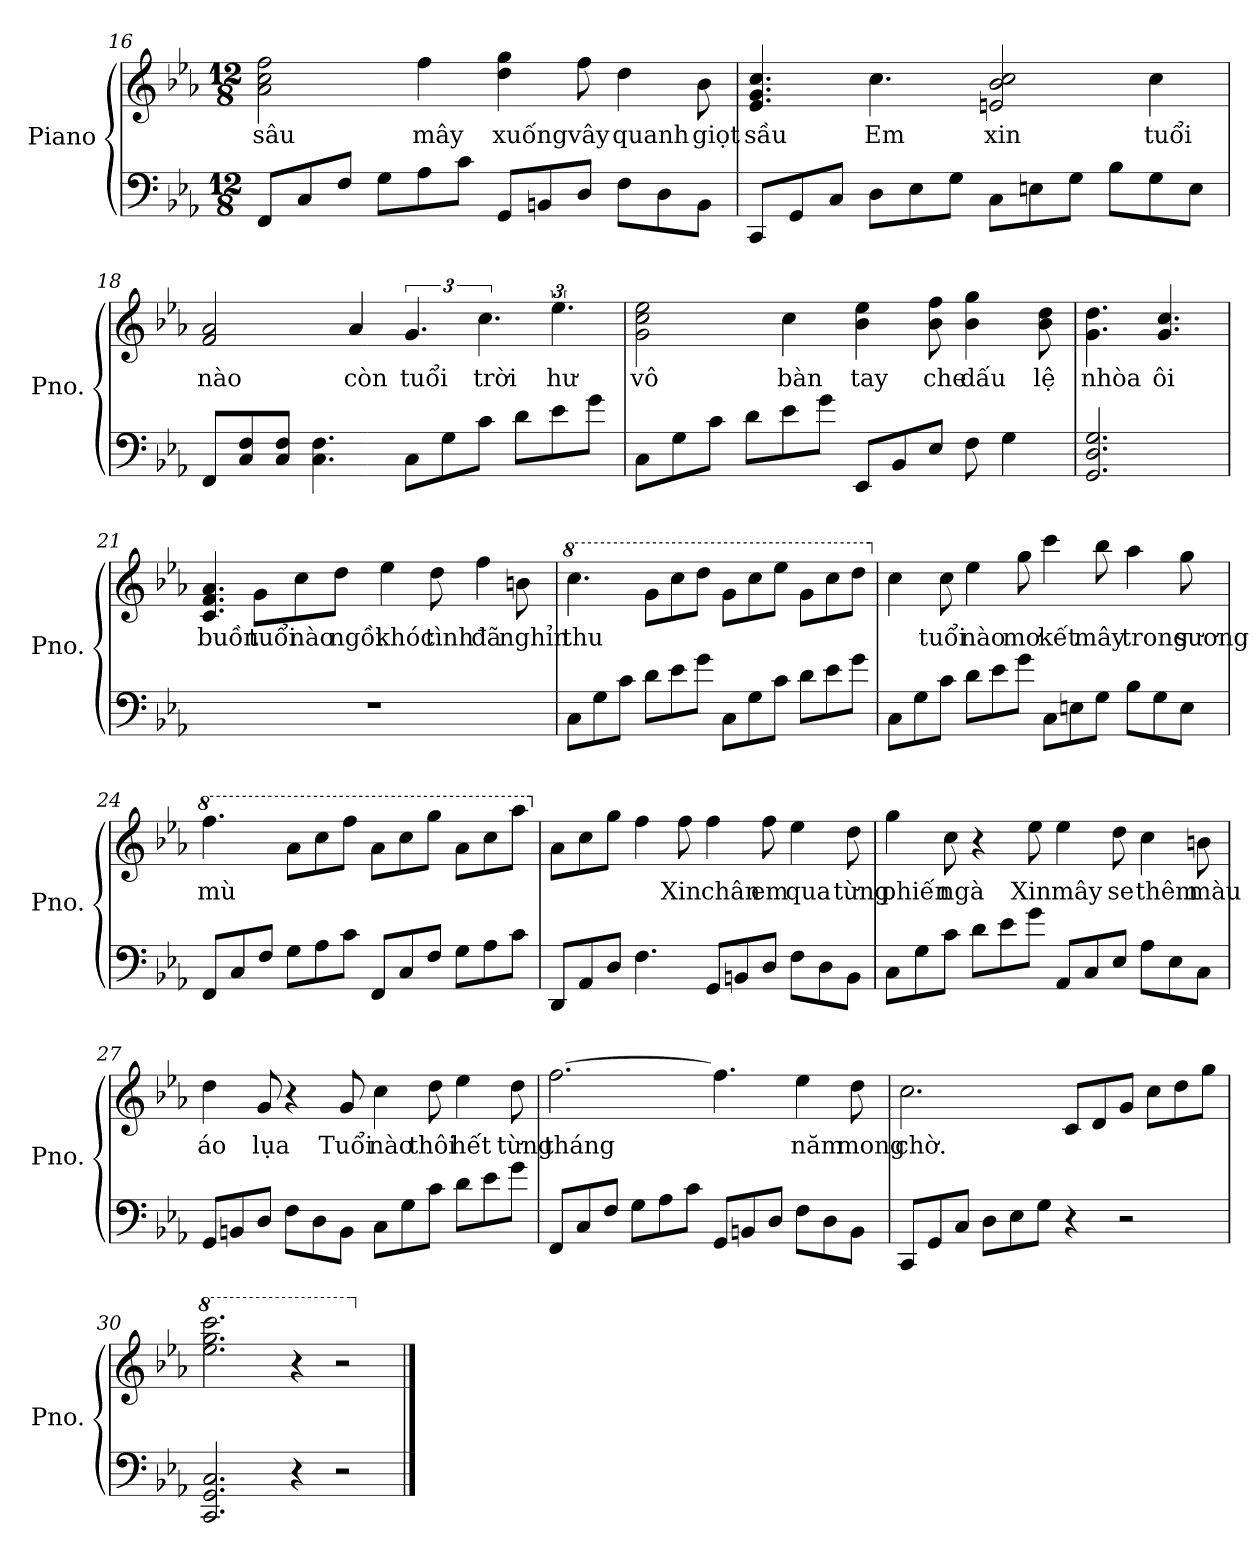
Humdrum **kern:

**kern	**kern	**text
*part1	*part1	*part1
*staff2	*staff1	*staff1
*I"Piano	*	*
*I'Pno.	*	*
*clefF4	*clefG2	*
*k[b-e-a-]	*k[b-e-a-]	*
*M12/8	*M12/8	*
=16	=16	=16
!	!	!LO:LY:b
8FF/L	2a-\ 2cc\ 2ff\	sâu
8C/	.	.
8F/J	.	.
8G\L	.	.
!	!	!LO:LY:b
8A-\	4ff\	mây
8c\J	.	.
!	!	!LO:LY:b
8GG/L	4dd\ 4gg\	xuống
8BBn/	.	.
!	!	!LO:LY:b
8D/J	8ff\	vây
!	!	!LO:LY:b
8F\L	4dd\	quanh
8D\	.	.
!	!	!LO:LY:b
8BB\J	8b-\	giọt
=17	=17	=17
!	!	!LO:LY:b
8CC/L	4.e-/ 4.g/ 4.cc/	sầu
8GG/	.	.
8C/J	.	.
!	!	!LO:LY:b
8D\L	4.cc\	Em
8E-\	.	.
8G\J	.	.
!	!	!LO:LY:b
8C\L	2en/ 2b-/ 2cc/	xin
8En\	.	.
8G\J	.	.
8B-\L	.	.
!	!	!LO:LY:b
8G\	4cc\	tuổi
8E\J	.	.
!!LO:LB:g=z
=18	=18	=18
!	!	!LO:LY:b
8FF/L	2f/ 2a-/	nào
8C/ 8F/	.	.
8C/ 8F/J	.	.
4.C\ 4.F\	.	.
!	!	!LO:LY:b
.	4a-/	còn
!	!	!LO:LY:b
8C\L	6.g/	tuổi
8G\	.	.
!	!	!LO:LY:b
8c\J	6.cc\	trời
8d\L	.	.
!	!	!LO:LY:b
8e-\	6.ee-\	hư
8g\J	.	.
=19	=19	=19
!	!	!LO:LY:b
8C\L	2g\ 2cc\ 2ee-\	vô
8G\	.	.
8c\J	.	.
8d\L	.	.
!	!	!LO:LY:b
8e-\	4cc\	bàn
8g\J	.	.
!	!	!LO:LY:b
8EE-/L	4b-\ 4ee-\	tay
8BB-/	.	.
!	!	!LO:LY:b
8E-/J	8b-\ 8ff\	che
!	!	!LO:LY:b
8F\	4b-\ 4gg\	dấu
4G\	.	.
!	!	!LO:LY:b
.	8b-\ 8dd\	lệ
=20	=20	=20
!	!	!LO:LY:b
2.GG 2.D 2.G	4.g\ 4.dd\	nhòa
!	!	!LO:LY:b
.	4.g/ 4.cc/	ôi
!!LO:LB:g=z
=21	=21	=21
!	!	!LO:LY:b
1.r	4.c/ 4.f/ 4.a-/	buồn
!	!	!LO:LY:b
.	8g\L	tuổi
!	!	!LO:LY:b
.	8cc\	nào
!	!	!LO:LY:b
.	8dd\J	ngồi
!	!	!LO:LY:b
.	4ee-\	khóc
!	!	!LO:LY:b
.	8dd\	tình
!	!	!LO:LY:b
.	4ff\	đã
!	!	!LO:LY:b
.	8bn\	nghỉn
=22	=22	=22
*	*8va	*
!	!	!LO:LY:b
8C\L	4.ccc\	thu
8G\	.	.
8c\J	.	.
8d\L	8gg\L	.
8e-\	8ccc\	.
8g\J	8ddd\J	.
8C\L	8gg\L	.
8G\	8ccc\	.
8c\J	8eee-\J	.
8d\L	8gg\L	.
8e-\	8ccc\	.
8g\J	8ddd\J	.
!!LO:LB:g=z
=23	=23	=23
*	*X8va	*
8C\L	4cc\	.
8G\	.	.
!	!	!LO:LY:b
8c\J	8cc\	tuổi
!	!	!LO:LY:b
8d\L	4ee-\	nào
8e-\	.	.
!	!	!LO:LY:b
8g\J	8gg\	mơ
!	!	!LO:LY:b
8C\L	4ccc\	kết
8En\	.	.
!	!	!LO:LY:b
8G\J	8bb-\	mây
!	!	!LO:LY:b
8B-\L	4aa-\	trong
8G\	.	.
!	!	!LO:LY:b
8E\J	8gg\	sương
=24	=24	=24
*	*8va	*
!	!	!LO:LY:b
8FF/L	4.fff\	mù
8C/	.	.
8F/J	.	.
8G\L	8aa-\L	.
8A-\	8ccc\	.
8c\J	8fff\J	.
8FF/L	8aa-\L	.
8C/	8ccc\	.
8F/J	8ggg\J	.
8G\L	8aa-\L	.
8A-\	8ccc\	.
8c\J	8aaa-\J	.
=25	=25	=25
*	*X8va	*
8DD/L	8a-\L	.
8AA-/	8cc\	.
8D/J	8gg\J	.
4.F\	4ff\	.
!	!	!LO:LY:b
.	8ff\	Xin
!	!	!LO:LY:b
8GG/L	4ff\	chân
8BBn/	.	.
!	!	!LO:LY:b
8D/J	8ff\	em
!	!	!LO:LY:b
8F\L	4ee-\	qua
8D\	.	.
!	!	!LO:LY:b
8BB\J	8dd\	từng
!!LO:LB:g=z
=26	=26	=26
!	!	!LO:LY:b
8C\L	4gg\	phiến
8G\	.	.
!	!	!LO:LY:b
8c\J	8cc\	ngà
8d\L	4r	.
8e-\	.	.
!	!	!LO:LY:b
8g\J	8ee-\	Xin
!	!	!LO:LY:b
8AA-/L	4ee-\	mây
8C/	.	.
!	!	!LO:LY:b
8E-/J	8dd\	se
!	!	!LO:LY:b
8A-\L	4cc\	thêm
8E-\	.	.
!	!	!LO:LY:b
8C\J	8bn\	màu
=27	=27	=27
!	!	!LO:LY:b
8GG/L	4dd\	áo
8BBn/	.	.
!	!	!LO:LY:b
8D/J	8g/	lụa
8F\L	4r	.
8D\	.	.
!	!	!LO:LY:b
8BB\J	8g/	Tuổi
!	!	!LO:LY:b
8C\L	4cc\	nào
8G\	.	.
!	!	!LO:LY:b
8c\J	8dd\	thôi
!	!	!LO:LY:b
8d\L	4ee-\	hết
8e-\	.	.
!	!	!LO:LY:b
8g\J	8dd\	từng
=28	=28	=28
!	!	!LO:LY:b
8FF/L	[2.ff\	tháng
8C/	.	.
8F/J	.	.
8G\L	.	.
8A-\	.	.
8c\J	.	.
8GG/L	4.ff\]	.
8BBn/	.	.
8D/J	.	.
!	!	!LO:LY:b
8F\L	4ee-\	năm
8D\	.	.
!	!	!LO:LY:b
8BB\J	8dd\	mong
!!LO:LB:g=z
=29	=29	=29
!	!	!LO:LY:b
8CC/L	2.cc\	chờ.
8GG/	.	.
8C/J	.	.
8D\L	.	.
8E-\	.	.
8G\J	.	.
4r	8c/L	.
.	8d/	.
2r	8g/J	.
.	8cc\L	.
.	8dd\	.
.	8gg\J	.
=30	=30	=30
*	*8va	*
2.CC/ 2.GG/ 2.C/	2.eee-\ 2.ggg\ 2.cccc\	.
4r	4r	.
2r	2r	.
*	*X8va	*
==	==	==
*-	*-	*-
